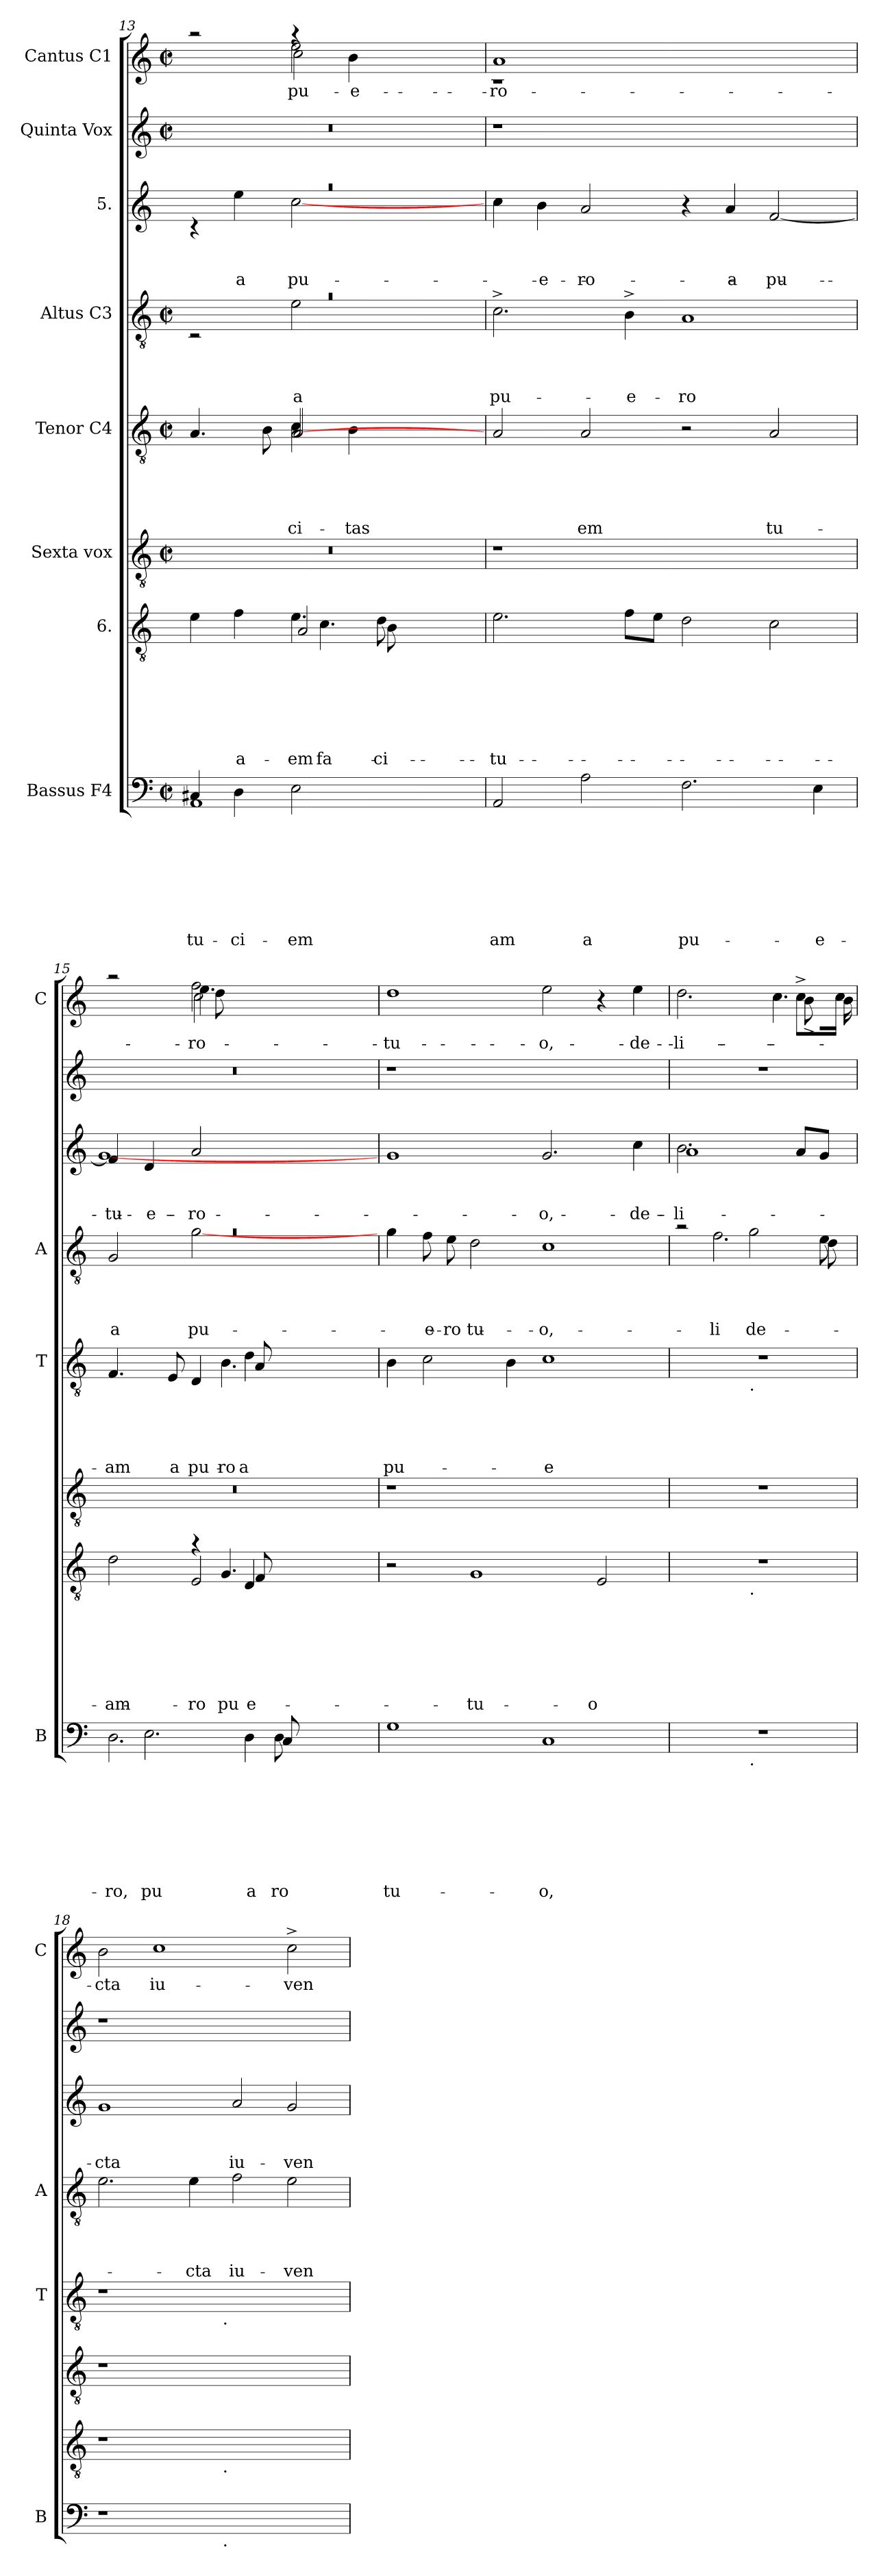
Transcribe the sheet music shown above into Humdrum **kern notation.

**kern	**text	**text	**text	**text	**text	**text	**text	**text	**kern	**text	**text	**text	**text	**text	**text	**text	**kern	**kern	**text	**text	**text	**text	**text	**kern	**text	**text	**text	**text	**kern	**text	**text	**text	**kern	**kern	**text
*part8	*part8	*part8	*part8	*part8	*part8	*part8	*part8	*part8	*part7	*part7	*part7	*part7	*part7	*part7	*part7	*part7	*part6	*part5	*part5	*part5	*part5	*part5	*part5	*part4	*part4	*part4	*part4	*part4	*part3	*part3	*part3	*part3	*part2	*part1	*part1
*staff8	*staff8	*staff8	*staff8	*staff8	*staff8	*staff8	*staff8	*staff8	*staff7	*staff7	*staff7	*staff7	*staff7	*staff7	*staff7	*staff7	*staff6	*staff5	*staff5	*staff5	*staff5	*staff5	*staff5	*staff4	*staff4	*staff4	*staff4	*staff4	*staff3	*staff3	*staff3	*staff3	*staff2	*staff1	*staff1
*I"Bassus F4	*	*	*	*	*	*	*	*	*I"6.	*	*	*	*	*	*	*	*I"Sexta vox	*I"Tenor C4	*	*	*	*	*	*I"Altus C3	*	*	*	*	*I"5.	*	*	*	*I"Quinta Vox	*I"Cantus C1	*
*I'B	*	*	*	*	*	*	*	*	*	*	*	*	*	*	*	*	*	*I'T	*	*	*	*	*	*I'A	*	*	*	*	*	*	*	*	*	*I'C	*
!!LO:PB:g=z
*clefF4	*	*	*	*	*	*	*	*	*clefGv2	*	*	*	*	*	*	*	*clefGv2	*clefGv2	*	*	*	*	*	*clefGv2	*	*	*	*	*clefG2	*	*	*	*clefG2	*clefG2	*
*k[]	*	*	*	*	*	*	*	*	*k[]	*	*	*	*	*	*	*	*k[]	*k[]	*	*	*	*	*	*k[]	*	*	*	*	*k[]	*	*	*	*k[]	*k[]	*
*C:	*	*	*	*	*	*	*	*	*C:	*	*	*	*	*	*	*	*C:	*C:	*	*	*	*	*	*C:	*	*	*	*	*C:	*	*	*	*C:	*C:	*
*M2/2	*	*	*	*	*	*	*	*	*	*	*	*	*	*	*	*	*M2/2	*M2/2	*	*	*	*	*	*M2/2	*	*	*	*	*	*	*	*	*M2/2	*M2/2	*
*met(c|)	*	*	*	*	*	*	*	*	*	*	*	*	*	*	*	*	*met(c|)	*met(c|)	*	*	*	*	*	*met(c|)	*	*	*	*	*	*	*	*	*met(c|)	*met(c|)	*
=13	=13	=13	=13	=13	=13	=13	=13	=13	=13	=13	=13	=13	=13	=13	=13	=13	=13	=13	=13	=13	=13	=13	=13	=13	=13	=13	=13	=13	=13	=13	=13	=13	=13	=13	=13
!	!	!	!	!	!	!	!	!LO:LY:b	!	!	!	!	!	!	!	!	!	!	!	!	!	!	!	!	!	!	!	!	!	!	!	!	!	!	!
*^	*	*	*	*	*	*	*	*	*	*	*	*	*	*	*	*	*	*	*	*	*	*	*	*	*	*	*	*	*	*	*	*	*	*	*
!	!	!	!	!	!	!	!	!	!LO:LY:b	!	!	!	!	!	!	!	!	!	!	!	!	!	!	!	!	!	!	!	!	!	!	!	!	!	!	!
*	*	*	*	*	*	*	*	*	*	*^	*	*	*	*	*	*	*	*	*^	*	*	*	*	*	*^	*	*	*	*	*^	*	*	*	*	*^	*
*	*	*	*	*	*	*	*	*	*	*	*^	*	*	*	*	*	*	*	*	*	*^	*	*	*	*	*	*	*	*	*	*	*	*	*	*	*	*	*	*	*^	*
*	*	*	*	*	*	*	*	*	*	*	*	*^	*	*	*	*	*	*	*	*	*	*	*	*	*	*	*	*	*	*	*	*	*	*	*	*	*	*	*	*	*	*	*	*
4C#X/	1AA	.	.	.	.	.	.	.	tu-	4e\	2ryy	2..ryy	2ryy	.	.	.	.	.	.	.	1r	4.A/	2ryy	2ryy	.	.	.	.	.	1ra	2rC	.	.	.	.	1raa	4rc	.	.	.	1r	2raa	2ryy	2ryy	.
!	!	!	!	!	!	!	!	!	!LO:LY:b	!	!	!	!	!	!	!	!	!	!	!LO:LY:b	!	!	!	!	!	!	!	!	!	!	!	!	!	!	!	!	!	!	!	!LO:LY:b	!	!	!	!	!
4D\	.	.	.	.	.	.	.	.	-ci-	4f\	.	.	.	.	.	.	.	.	.	a-	.	.	.	.	.	.	.	.	.	.	.	.	.	.	.	.	4ee\	.	.	a	.	.	.	.	.
.	.	.	.	.	.	.	.	.	.	.	.	.	.	.	.	.	.	.	.	.	.	8B\	.	.	.	.	.	.	.	.	.	.	.	.	.	.	.	.	.	.	.	.	.	.	.
!	!	!	!	!	!	!	!	!	!LO:LY:b	!	!	!	!	!	!	!	!	!	!	!LO:LY:b	!	!	!	!	!	!	!	!	!	!	!	!	!	!	!	!	!	!	!	!	!	!	!	!	!
!	!	!	!	!	!	!	!	!	!	!	!	!	!	!	!	!	!	!	!	!LO:LY:b:rj	!	!	!	!	!	!	!	!	!LO:LY:b	!	!	!	!	!	!	!	!	!	!	!	!	!	!	!	!
!	!	!	!	!	!	!	!	!	!	!	!	!	!	!	!	!	!	!	!	!	!	!	!	!	!	!	!	!	!LO:LY:b	!	!	!	!	!	!LO:LY:b	!	!	!	!	!LO:LY:b	!	!	!	!	!LO:LY:b
!	!	!	!	!	!	!	!	!	!	!	!	!	!	!	!	!	!	!	!	!	!	!	!	!	!	!	!	!	!	!	!	!	!	!	!	!	!	!	!	!	!	!	!	!	!LO:LY:b
2E\	.	.	.	.	.	.	.	.	-em	4.e\	8ryy	.	2A/	.	.	.	.	.	.	-em	.	4c\	2A/	[<2A/	.	.	.	.	-ci-	.	2e\	.	.	.	a	.	[>2cc\	.	.	pu-	.	4raa	2ee\	2cc\	pu-
!	!	!	!	!	!	!	!	!	!	!	!	!	!	!	!	!	!	!	!	!LO:LY:b	!	!	!	!	!	!	!	!	!	!	!	!	!	!	!	!	!	!	!	!	!	!	!	!	!
.	.	.	.	.	.	.	.	.	.	.	4.c\	.	.	.	.	.	.	.	.	fa-	.	.	.	.	.	.	.	.	.	.	.	.	.	.	.	.	.	.	.	.	.	.	.	.	.
!	!	!	!	!	!	!	!	!	!	!	!	!	!	!	!	!	!	!	!	!	!	!	!	!	!	!	!	!	!LO:LY:b	!	!	!	!	!	!	!	!	!	!	!	!	!	!	!	!LO:LY:b
.	.	.	.	.	.	.	.	.	.	.	.	.	.	.	.	.	.	.	.	.	.	4B\	.	.	.	.	.	.	-tas	.	.	.	.	.	.	.	.	.	.	.	.	4b\	.	.	e-
!	!	!	!	!	!	!	!	!	!	!	!	!	!	!	!	!	!	!	!	!LO:LY:b	!	!	!	!	!	!	!	!	!	!	!	!	!	!	!	!	!	!	!	!	!	!	!	!	!
!	!	!	!	!	!	!	!	!	!	!	!	!	!	!	!	!	!	!	!	!LO:LY:b	!	!	!	!	!	!	!	!	!	!	!	!	!	!	!	!	!	!	!	!	!	!	!	!	!
.	.	.	.	.	.	.	.	.	.	8d\	.	8B\	.	.	.	.	.	.	.	-ci-	.	.	.	.	.	.	.	.	.	.	.	.	.	.	.	.	.	.	.	.	.	.	.	.	.
*v	*v	*	*	*	*	*	*	*	*	*	*	*	*	*	*	*	*	*	*	*	*	*v	*v	*v	*	*	*	*	*	*v	*v	*	*	*	*	*v	*v	*	*	*	*	*	*v	*v	*
*	*	*	*	*	*	*	*	*	*	*	*v	*v	*	*	*	*	*	*	*	*	*	*	*	*	*	*	*	*	*	*	*	*	*	*	*	*	*	*	*
=14	=14	=14	=14	=14	=14	=14	=14	=14	=14	=14	=14	=14	=14	=14	=14	=14	=14	=14	=14	=14	=14	=14	=14	=14	=14	=14	=14	=14	=14	=14	=14	=14	=14	=14	=14	=14	=14	=14
!	!	!	!	!	!	!	!	!LO:LY:b	!	!	!	!	!	!	!	!	!	!LO:LY:b	!	!	!	!	!	!	!	!	!	!	!	!LO:LY:b	!	!	!	!	!	!	!LO:N:vis=1	!LO:LY:b
*	*	*	*	*	*	*	*	*	*v	*v	*v	*	*	*	*	*	*	*	*	*	*	*	*	*	*	*	*	*	*	*	*	*	*	*	*	*	*	*
2AA/	.	.	.	.	.	.	.	-am	2.e\	.	.	.	.	.	.	tu-	1r	2A/	.	.	.	.	.	2.c^>\	.	.	.	pu-	4cc\	.	.	.	1r	1a	0rc	-ro
!	!	!	!	!	!	!	!	!	!	!	!	!	!	!	!	!	!	!	!	!	!	!	!	!	!	!	!	!	!	!	!	!LO:LY:b	!	!	!	!
.	.	.	.	.	.	.	.	.	.	.	.	.	.	.	.	.	.	.	.	.	.	.	.	.	.	.	.	.	4b\	.	.	-e-	.	.	.	.
!	!	!	!	!	!	!	!	!LO:LY:b	!	!	!	!	!	!	!	!	!	!	!	!	!	!	!LO:LY:b	!	!	!	!	!	!	!	!	!LO:LY:b	!	!	!	!
2A\	.	.	.	.	.	.	.	a	.	.	.	.	.	.	.	.	.	2A/	.	.	.	.	-em	.	.	.	.	.	2a/	.	.	-ro	.	.	.	.
!	!	!	!	!	!	!	!	!	!	!	!	!	!	!	!	!	!	!	!	!	!	!	!	!	!	!	!	!LO:LY:b	!	!	!	!	!	!	!	!
.	.	.	.	.	.	.	.	.	8f\L	.	.	.	.	.	.	.	.	.	.	.	.	.	.	4B^>\	.	.	.	-e-	.	.	.	.	.	.	.	.
.	.	.	.	.	.	.	.	.	8e\J	.	.	.	.	.	.	.	.	.	.	.	.	.	.	.	.	.	.	.	.	.	.	.	.	.	.	.
!	!	!	!	!	!	!	!	!LO:LY:b	!	!	!	!	!	!	!	!	!	!	!	!	!	!	!	!	!	!	!	!LO:LY:b	!	!	!	!	!	!	!	!
2.F\	.	.	.	.	.	.	.	pu-	2d\	.	.	.	.	.	.	.	1ryy	2r	.	.	.	.	.	1A	.	.	.	-ro	4r	.	.	.	1ryy	1ryy	.	.
!	!	!	!	!	!	!	!	!	!	!	!	!	!	!	!	!	!	!	!	!	!	!	!	!	!	!	!	!	!	!	!	!LO:LY:b	!	!	!	!
.	.	.	.	.	.	.	.	.	.	.	.	.	.	.	.	.	.	.	.	.	.	.	.	.	.	.	.	.	4a/	.	.	a	.	.	.	.
!	!	!	!	!	!	!	!	!	!	!	!	!	!	!	!	!	!	!	!	!	!	!	!LO:LY:b	!	!	!	!	!	!	!	!	!LO:LY:b	!	!	!	!
.	.	.	.	.	.	.	.	.	2c\	.	.	.	.	.	.	.	.	2A/	.	.	.	.	tu-	.	.	.	.	.	[<2f/	.	.	pu-	.	.	.	.
!	!	!	!	!	!	!	!	!LO:LY:b	!	!	!	!	!	!	!	!	!	!	!	!	!	!	!	!	!	!	!	!	!	!	!	!	!	!	!	!
4E\	.	.	.	.	.	.	.	-e-	.	.	.	.	.	.	.	.	.	.	.	.	.	.	.	.	.	.	.	.	.	.	.	.	.	.	.	.
*	*	*	*	*	*	*	*	*	*	*	*	*	*	*	*	*	*	*	*	*	*	*	*	*	*	*	*	*	*	*	*	*	*	*v	*v	*
=15	=15	=15	=15	=15	=15	=15	=15	=15	=15	=15	=15	=15	=15	=15	=15	=15	=15	=15	=15	=15	=15	=15	=15	=15	=15	=15	=15	=15	=15	=15	=15	=15	=15	=15	=15
!	!	!	!	!	!	!	!	!LO:LY:b	!	!	!	!	!	!	!	!LO:LY:b	!	!	!	!	!	!	!LO:LY:b	!	!	!	!	!LO:LY:b	!	!	!	!LO:LY:b	!	!	!
*^	*	*	*	*	*	*	*	*	*^	*	*	*	*	*	*	*	*	*^	*	*	*	*	*	*^	*	*	*	*	*^	*	*	*	*	*^	*
*	*^	*	*	*	*	*	*	*	*	*	*^	*	*	*	*	*	*	*	*	*	*^	*	*	*	*	*	*	*	*	*	*	*	*	*	*	*	*	*	*	*^	*
*	*	*^	*	*	*	*	*	*	*	*	*	*	*^	*	*	*	*	*	*	*	*	*	*	*^	*	*	*	*	*	*	*	*	*	*	*	*	*	*	*	*	*	*	*	*^	*
2.D\	4ryy	2..ryy	2..ryy	.	.	.	.	.	.	.	-ro,	2d\	2ryy	2.ryy	2ryy	.	.	.	.	.	.	-am	1r	4.F/	2ryy	2ryy	2.ryy	.	.	.	.	-am	1ra	2G/	.	.	.	a	4f/]	[<1g	.	.	tu-	1r	2raa	2ryy	2ryy	2ryy	.
!	!	!	!	!	!	!	!	!	!	!	!LO:LY:b	!	!	!	!	!	!	!	!	!	!	!	!	!	!	!	!	!	!	!	!	!	!	!	!	!	!	!	!	!	!	!	!LO:LY:b	!	!	!	!	!	!
.	2.E\	.	.	.	.	.	.	.	.	.	pu-	.	.	.	.	.	.	.	.	.	.	.	.	.	.	.	.	.	.	.	.	.	.	.	.	.	.	.	4d/	.	.	.	-e-	.	.	.	.	.	.
!	!	!	!	!	!	!	!	!	!	!	!	!	!	!	!	!	!	!	!	!	!	!	!	!	!	!	!	!	!	!	!	!LO:LY:b	!	!	!	!	!	!	!	!	!	!	!	!	!	!	!	!	!
.	.	.	.	.	.	.	.	.	.	.	.	.	.	.	.	.	.	.	.	.	.	.	.	8E/	.	.	.	.	.	.	.	a	.	.	.	.	.	.	.	.	.	.	.	.	.	.	.	.	.
!	!	!	!	!	!	!	!	!	!	!	!	!	!	!	!	!	!	!	!	!	!	!LO:LY:b	!	!	!	!	!	!	!	!	!	!LO:LY:b	!	!	!	!	!	!LO:LY:b	!	!	!	!	!LO:LY:b	!	!	!	!	!	!LO:LY:b
!	!	!	!	!	!	!	!	!	!	!	!	!	!	!	!	!	!	!	!	!	!	!	!	!	!	!	!	!	!	!	!	!	!	!	!	!	!	!	!	!	!	!	!	!	!	!	!	!	!LO:LY:b
!	!	!	!	!	!	!	!	!	!	!	!	!	!	!	!	!	!	!	!	!	!	!	!	!	!	!	!	!	!	!	!	!	!	!	!	!	!	!	!	!	!	!	!	!	!	!	!	!	!LO:LY:b
!	!	!	!	!	!	!	!	!	!	!	!	!	!	!	!	!	!	!	!	!	!	!	!	!	!	!	!	!	!	!	!	!	!	!	!	!	!	!	!	!	!	!	!	!	!	!	!	!	!LO:LY:b
.	.	.	.	.	.	.	.	.	.	.	.	4ra	8ryy	.	2E/	.	.	.	.	.	.	-ro	.	16.ryy	4D/	8ryy	.	.	.	.	.	pu-	.	[>2g\	.	.	.	pu-	2a/	.	.	.	-ro	.	2ff\	4.ee\	8dd\	2cc\	-ro
.	.	.	.	.	.	.	.	.	.	.	.	.	.	.	.	.	.	.	.	.	.	.	.	4ryy	.	.	.	.	.	.	.	.	.	.	.	.	.	.	.	.	.	.	.	.	.	.	.	.	.
!	!	!	!	!	!	!	!	!	!	!	!	!	!	!	!	!	!	!	!	!	!	!LO:LY:b	!	!	!	!	!	!	!	!	!	!LO:LY:b	!	!	!	!	!	!	!	!	!	!	!	!	!	!	!	!	!
.	.	.	.	.	.	.	.	.	.	.	.	.	4.G/	.	.	.	.	.	.	.	.	pu-	.	.	.	4.B\	.	.	.	.	.	-ro	.	.	.	.	.	.	.	.	.	.	.	.	.	.	4.ryy	.	.
!	!	!	!	!	!	!	!	!	!	!	!LO:LY:b	!	!	!	!	!	!	!	!	!	!	!LO:LY:b	!	!	!	!	!	!	!	!	!	!	!	!	!	!	!	!	!	!	!	!	!	!	!	!	!	!	!
!	!	!	!	!	!	!	!	!	!	!	!	!	!	!	!	!	!	!	!	!	!	!LO:LY:b	!	!	!	!	!	!	!	!	!	!LO:LY:b	!	!	!	!	!	!	!	!	!	!	!	!	!	!	!	!	!
!	!	!	!	!	!	!	!	!	!	!	!	!	!	!	!	!	!	!	!	!	!	!	!	!	!	!	!	!	!	!	!	!LO:LY:b	!	!	!	!	!	!	!	!	!	!	!	!	!	!	!	!	!
4D\	.	.	.	.	.	.	.	.	.	.	a	4D/	.	8F/	.	.	.	.	.	.	.	-e-	.	.	4d\	.	8A/	.	.	.	.	a	.	.	.	.	.	.	.	.	.	.	.	.	.	.	.	.	.
.	.	.	.	.	.	.	.	.	.	.	.	.	.	.	.	.	.	.	.	.	.	.	.	8ryy	.	.	.	.	.	.	.	.	.	.	.	.	.	.	.	.	.	.	.	.	.	.	.	.	.
!	!	!	!	!	!	!	!	!	!	!	!LO:LY:b	!	!	!	!	!	!	!	!	!	!	!	!	!	!	!	!	!	!	!	!	!	!	!	!	!	!	!	!	!	!	!	!	!	!	!	!	!	!
!	!	!	!	!	!	!	!	!	!	!	!LO:LY:b:rj	!	!	!	!	!	!	!	!	!	!	!	!	!	!	!	!	!	!	!	!	!	!	!	!	!	!	!	!	!	!	!	!	!	!	!	!	!	!
.	.	8D\	8C/	.	.	.	.	.	.	.	-ro	.	.	8ryy	.	.	.	.	.	.	.	.	.	.	.	.	8ryy	.	.	.	.	.	.	.	.	.	.	.	.	.	.	.	.	.	.	8ryy	.	.	.
.	.	.	.	.	.	.	.	.	.	.	.	.	.	.	.	.	.	.	.	.	.	.	.	32ryy	.	.	.	.	.	.	.	.	.	.	.	.	.	.	.	.	.	.	.	.	.	.	.	.	.
*v	*v	*v	*v	*	*	*	*	*	*	*	*	*	*	*	*	*	*	*	*	*	*	*	*	*v	*v	*v	*v	*	*	*	*	*	*v	*v	*	*	*	*	*v	*v	*	*	*	*	*v	*v	*v	*v	*
*	*	*	*	*	*	*	*	*	*v	*v	*v	*v	*	*	*	*	*	*	*	*	*	*	*	*	*	*	*	*	*	*	*	*	*	*	*	*	*	*
=16	=16	=16	=16	=16	=16	=16	=16	=16	=16	=16	=16	=16	=16	=16	=16	=16	=16	=16	=16	=16	=16	=16	=16	=16	=16	=16	=16	=16	=16	=16	=16	=16	=16	=16	=16
!	!	!	!	!	!	!	!	!LO:LY:b	!	!	!	!	!	!	!	!	!	!	!	!	!	!	!LO:LY:b	!	!	!	!	!	!	!	!	!	!	!	!LO:LY:b
1G	.	.	.	.	.	.	.	tu-	2r	.	.	.	.	.	.	.	1r	4B\	.	.	.	.	pu-	4g\	.	.	.	.	1g	.	.	.	1r	1dd	tu-
!	!	!	!	!	!	!	!	!	!	!	!	!	!	!	!	!	!	!	!	!	!	!	!	!	!	!	!	!LO:LY:b	!	!	!	!	!	!	!
.	.	.	.	.	.	.	.	.	.	.	.	.	.	.	.	.	.	2c\	.	.	.	.	.	8f\	.	.	.	-e-	.	.	.	.	.	.	.
!	!	!	!	!	!	!	!	!	!	!	!	!	!	!	!	!	!	!	!	!	!	!	!	!	!	!	!	!LO:LY:b:rj	!	!	!	!	!	!	!
.	.	.	.	.	.	.	.	.	.	.	.	.	.	.	.	.	.	.	.	.	.	.	.	8e\	.	.	.	-ro	.	.	.	.	.	.	.
!	!	!	!	!	!	!	!	!	!	!	!	!	!	!	!	!LO:LY:b	!	!	!	!	!	!	!	!	!	!	!	!LO:LY:b	!	!	!	!	!	!	!
.	.	.	.	.	.	.	.	.	1G	.	.	.	.	.	.	tu-	.	.	.	.	.	.	.	2d\	.	.	.	tu-	.	.	.	.	.	.	.
.	.	.	.	.	.	.	.	.	.	.	.	.	.	.	.	.	.	4B\	.	.	.	.	.	.	.	.	.	.	.	.	.	.	.	.	.
!	!	!	!	!	!	!	!	!LO:LY:b:rj	!	!	!	!	!	!	!	!	!	!	!	!	!	!	!LO:LY:b:rj	!	!	!	!	!LO:LY:b:rj	!	!	!	!LO:LY:b	!	!	!LO:LY:b
1C	.	.	.	.	.	.	.	-o,	.	.	.	.	.	.	.	.	1ryy	1c	.	.	.	.	-e-	1c	.	.	.	-o,	2.g/	.	.	-o,	1ryy	2ee\	-o,
!	!	!	!	!	!	!	!	!	!	!	!	!	!	!	!	!LO:LY:b	!	!	!	!	!	!	!	!	!	!	!	!	!	!	!	!	!	!	!
.	.	.	.	.	.	.	.	.	2E/	.	.	.	.	.	.	-o	.	.	.	.	.	.	.	.	.	.	.	.	.	.	.	.	.	4r	.
!	!	!	!	!	!	!	!	!	!	!	!	!	!	!	!	!	!	!	!	!	!	!	!	!	!	!	!	!	!	!	!	!LO:LY:b	!	!	!LO:LY:b
.	.	.	.	.	.	.	.	.	.	.	.	.	.	.	.	.	.	.	.	.	.	.	.	.	.	.	.	.	4cc\	.	.	de-	.	4ee\	de-
!!LO:LB:g=z
=17	=17	=17	=17	=17	=17	=17	=17	=17	=17	=17	=17	=17	=17	=17	=17	=17	=17	=17	=17	=17	=17	=17	=17	=17	=17	=17	=17	=17	=17	=17	=17	=17	=17	=17	=17
*	*	*	*	*	*	*	*	*	*	*	*	*	*	*	*	*	*	*	*	*	*	*	*	*^	*	*	*	*	*	*	*	*	*	*	*
*	*	*	*	*	*	*	*	*	*	*	*	*	*	*	*	*	*	*	*	*	*	*	*	*	*^	*	*	*	*	*	*	*	*	*	*	*
*	*	*	*	*	*	*	*	*	*	*	*	*	*	*	*	*	*	*	*	*	*	*	*	*	*	*^	*	*	*	*	*	*	*	*	*	*	*
!	!	!	!	!	!	!	!	!	!	!	!	!	!	!	!	!	!	!	!	!	!	!	!	!	!	!	!	!	!	!	!	!	!	!	!	!	!LO:TX:a:t=1 7	!
!	!	!	!	!	!	!	!	!	!	!	!	!	!	!	!	!	!	!	!	!	!	!	!	!	!	!	!	!	!	!	!	!	!	!	!LO:LY:b	!	!	!LO:LY:b
*^	*	*	*	*	*	*	*	*	*^	*	*	*	*	*	*	*	*	*^	*	*	*	*	*	*	*	*	*	*	*	*	*	*^	*	*	*	*	*^	*
*	*	*	*	*	*	*	*	*	*	*	*	*	*	*	*	*	*	*	*	*	*	*	*	*	*	*	*	*	*	*	*	*	*	*	*	*	*	*	*	*	*	*^	*
*	*	*	*	*	*	*	*	*	*	*	*	*	*	*	*	*	*	*	*	*	*	*	*	*	*	*	*	*	*	*	*	*	*	*	*	*	*	*	*	*	*	*	*^	*
1r	2ryy	.	.	.	.	.	.	.	.	1r	2ryy	.	.	.	.	.	.	.	1r	1r	2ryy	.	.	.	.	.	2ra	4ryy	2..ryy	2..ryy	.	.	.	.	2.b\	1a	.	.	-li-	1r	2.dd\	2.ryy	2ryy	2...ryy	-li-
!	!	!	!	!	!	!	!	!	!	!	!	!	!	!	!	!	!	!	!	!	!	!	!	!	!	!	!	!	!	!	!	!	!	!LO:LY:b	!	!	!	!	!	!	!	!	!	!	!
.	.	.	.	.	.	.	.	.	.	.	.	.	.	.	.	.	.	.	.	.	.	.	.	.	.	.	.	2.f\	.	.	.	.	.	-li-	.	.	.	.	.	.	.	.	.	.	.
!	!	!	!	!	!	!	!	!	!	!	!	!	!	!	!	!	!	!	!	!	!LO:TX:b:t=.	!	!	!	!	!	!	!	!	!	!	!	!	!	!	!	!	!	!	!	!	!	!	!	!
!	!	!	!	!	!	!	!	!	!	!	!LO:TX:b:t=.	!	!	!	!	!	!	!	!	!	!	!	!	!	!	!	!	!	!	!	!	!	!	!	!	!	!	!	!	!	!	!	!	!	!
!	!LO:TX:b:t=.	!	!	!	!	!	!	!	!	!	!	!	!	!	!	!	!	!	!	!	!	!	!	!	!	!	!	!	!	!	!	!	!	!	!	!	!	!	!	!	!	!	!	!	!
!	!	!	!	!	!	!	!	!	!	!	!	!	!	!	!	!	!	!	!	!	!	!	!	!	!	!	!	!	!	!	!	!	!	!LO:LY:b	!	!	!	!	!	!	!	!	!	!	!
.	2ryy	.	.	.	.	.	.	.	.	.	2ryy	.	.	.	.	.	.	.	.	.	2ryy	.	.	.	.	.	2g\	.	.	.	.	.	.	de-	.	.	.	.	.	.	.	.	8ryy	.	.
.	.	.	.	.	.	.	.	.	.	.	.	.	.	.	.	.	.	.	.	.	.	.	.	.	.	.	.	.	.	.	.	.	.	.	.	.	.	.	.	.	.	.	4.cc\	.	.
.	.	.	.	.	.	.	.	.	.	.	.	.	.	.	.	.	.	.	.	.	.	.	.	.	.	.	.	.	.	.	.	.	.	.	8a/L	.	.	.	.	.	8cc^<\L	8b^<\	.	.	.
.	.	.	.	.	.	.	.	.	.	.	.	.	.	.	.	.	.	.	.	.	.	.	.	.	.	.	.	.	8e\	8d\	.	.	.	.	8g/J	.	.	.	.	.	16ryy	8ryy	.	.	.
.	.	.	.	.	.	.	.	.	.	.	.	.	.	.	.	.	.	.	.	.	.	.	.	.	.	.	.	.	.	.	.	.	.	.	.	.	.	.	.	.	16cc\Jk	.	.	16b\	.
*	*	*	*	*	*	*	*	*	*	*	*	*	*	*	*	*	*	*	*	*	*	*	*	*	*	*	*v	*v	*v	*v	*	*	*	*	*	*	*	*	*	*	*	*	*	*	*
*	*	*	*	*	*	*	*	*	*	*	*	*	*	*	*	*	*	*	*	*	*	*	*	*	*	*	*	*	*	*	*	*v	*v	*	*	*	*	*	*	*	*	*
=18	=18	=18	=18	=18	=18	=18	=18	=18	=18	=18	=18	=18	=18	=18	=18	=18	=18	=18	=18	=18	=18	=18	=18	=18	=18	=18	=18	=18	=18	=18	=18	=18	=18	=18	=18	=18	=18	=18	=18	=18	=18
!	!	!	!	!	!	!	!	!	!	!	!	!	!	!	!	!	!	!	!	!	!	!	!	!	!	!	!	!	!	!	!	!	!	!	!LO:LY:b	!	!	!	!	!	!LO:LY:b
*	*	*	*	*	*	*	*	*	*	*	*	*	*	*	*	*	*	*	*	*	*	*	*	*	*	*	*	*	*	*	*	*	*	*	*	*	*v	*v	*v	*v	*
1r	2ryy	.	.	.	.	.	.	.	.	1r	2ryy	.	.	.	.	.	.	.	1r	1r	2ryy	.	.	.	.	.	2.e\	.	.	.	.	1g	.	.	-cta	1r	2b\	-cta
!	!	!	!	!	!	!	!	!	!	!	!	!	!	!	!	!	!	!	!	!	!	!	!	!	!	!	!	!	!	!	!	!	!	!	!	!	!	!LO:LY:b
.	4...ryy	.	.	.	.	.	.	.	.	.	4...ryy	.	.	.	.	.	.	.	.	.	4...ryy	.	.	.	.	.	.	.	.	.	.	.	.	.	.	.	1cc	iu-
!	!	!	!	!	!	!	!	!	!	!	!	!	!	!	!	!	!	!	!	!	!	!	!	!	!	!	!	!	!	!	!LO:LY:b	!	!	!	!	!	!	!
.	.	.	.	.	.	.	.	.	.	.	.	.	.	.	.	.	.	.	.	.	.	.	.	.	.	.	4e\	.	.	.	-cta	.	.	.	.	.	.	.
!	!	!	!	!	!	!	!	!	!	!	!	!	!	!	!	!	!	!	!	!	!LO:TX:b:t=.	!	!	!	!	!	!	!	!	!	!	!	!	!	!	!	!	!
!	!	!	!	!	!	!	!	!	!	!	!LO:TX:b:t=.	!	!	!	!	!	!	!	!	!	!	!	!	!	!	!	!	!	!	!	!	!	!	!	!	!	!	!
!	!LO:TX:b:t=.	!	!	!	!	!	!	!	!	!	!	!	!	!	!	!	!	!	!	!	!	!	!	!	!	!	!	!	!	!	!	!	!	!	!	!	!	!
.	1ryy	.	.	.	.	.	.	.	.	.	1ryy	.	.	.	.	.	.	.	.	.	1ryy	.	.	.	.	.	.	.	.	.	.	.	.	.	.	.	.	.
!	!	!	!	!	!	!	!	!	!	!	!	!	!	!	!	!	!	!	!	!	!	!	!	!	!	!	!	!	!	!	!LO:LY:b	!	!	!	!LO:LY:b	!	!	!
1ryy	.	.	.	.	.	.	.	.	.	1ryy	.	.	.	.	.	.	.	.	1ryy	1ryy	.	.	.	.	.	.	2f\	.	.	.	iu-	2a/	.	.	iu-	1ryy	.	.
!	!	!	!	!	!	!	!	!	!	!	!	!	!	!	!	!	!	!	!	!	!	!	!	!	!	!	!	!	!	!	!LO:LY:b	!	!	!	!LO:LY:b	!	!	!LO:LY:b
.	.	.	.	.	.	.	.	.	.	.	.	.	.	.	.	.	.	.	.	.	.	.	.	.	.	.	2e\	.	.	.	-ven-	2g/	.	.	-ven-	.	2cc^>\	-ven-
.	32ryy	.	.	.	.	.	.	.	.	.	32ryy	.	.	.	.	.	.	.	.	.	32ryy	.	.	.	.	.	.	.	.	.	.	.	.	.	.	.	.	.
*v	*v	*	*	*	*	*	*	*	*	*	*	*	*	*	*	*	*	*	*	*v	*v	*	*	*	*	*	*	*	*	*	*	*	*	*	*	*	*	*
*	*	*	*	*	*	*	*	*	*v	*v	*	*	*	*	*	*	*	*	*	*	*	*	*	*	*	*	*	*	*	*	*	*	*	*	*	*
=	=	=	=	=	=	=	=	=	=	=	=	=	=	=	=	=	=	=	=	=	=	=	=	=	=	=	=	=	=	=	=	=	=	=	=
*-	*-	*-	*-	*-	*-	*-	*-	*-	*-	*-	*-	*-	*-	*-	*-	*-	*-	*-	*-	*-	*-	*-	*-	*-	*-	*-	*-	*-	*-	*-	*-	*-	*-	*-	*-
